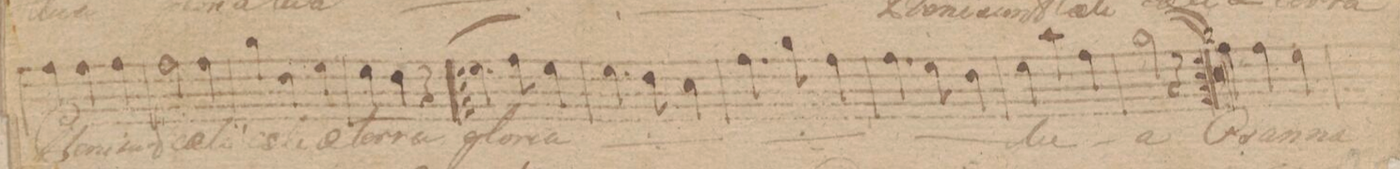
**kern	**text
*I"Tenore	*
*clefC4	*
*k[f#c#]	*
*M3/4	*
4e\	Ple-
4e\	-ni
4e\	sunt
=42	=42
2e\	coe-
4e\	-li
=43	=43
4f#\	coe-
4c#\	-li
4d\	et
=44	=44
4d\	ter-
4c#\	-ra
4r	.
=45	=45
4.d\	glo-
8e\	-ri-
4d\	-a
=46	=46
*	*ij
4.d\	glo-
8c#\	-ri-
4B\	-a
=47	=47
4.e\	glo-
8f#\	-ri-
4e\	-a
=48	=48
4.e\	glo-
8d\	-ri-
4c#\	-a
*	*Xij
=49	=49
4d\	tu-
4g\	.
4e\	.
=50	=50
2f#\	-a
4r	.
=51	=51
4.d\yy	glo-
8e\yy	-ri-
4d\yy	-a
=52	=52
*	*ij
4.d\yy	glo-
8c#\yy	-ri-
4B\yy	-a
=53	=53
4.e\yy	glo-
8f#\yy	-ri-
4e\yy	-a
=54	=54
4.e\yy	glo-
8d\yy	-ri-
4c#\yy	-a
*	*Xij
=55	=55
4d\yy	tu-
4g\yy	.
4e\yy	.
=56	=56
2f#\yy	-a
4ryy	.
=57	=57
1.r	.
=58	=58
=59	=59
4e\	O-
4e\	-san-
4d\	-na
=60	=60
*-	*-
